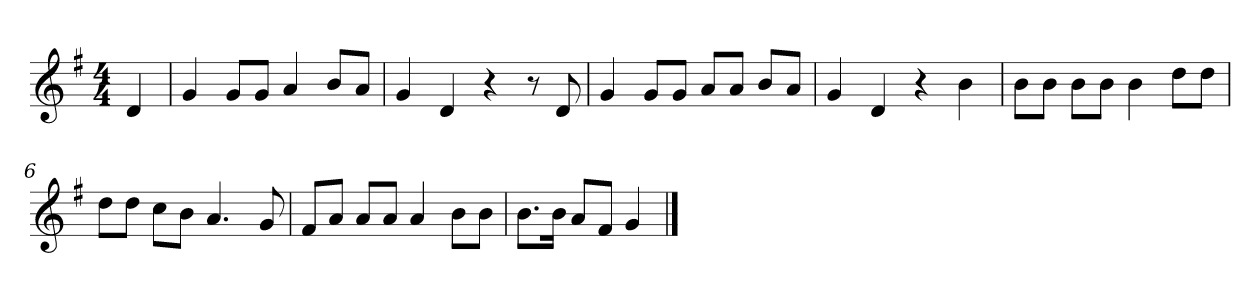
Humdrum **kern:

**kern
*part1
*staff1
*k[f#]
*M4/4
*MM120
=
4d
=1
4g
8gL
8gJ
4a
8bL
8aJ
=2
4g
4d
4r
8r
8d
=3
4g
8gL
8gJ
8aL
8aJ
8bL
8aJ
=4
4g
4d
4r
4b
=5
8bL
8bJ
8bL
8bJ
4b
8ddL
8ddJ
=6
8ddL
8ddJ
8ccL
8bJ
4.a
8g
=7
8f#L
8aJ
8aL
8aJ
4a
8bL
8bJ
=8
8.bL
16bJk
8aL
8f#J
4g
==
*-
